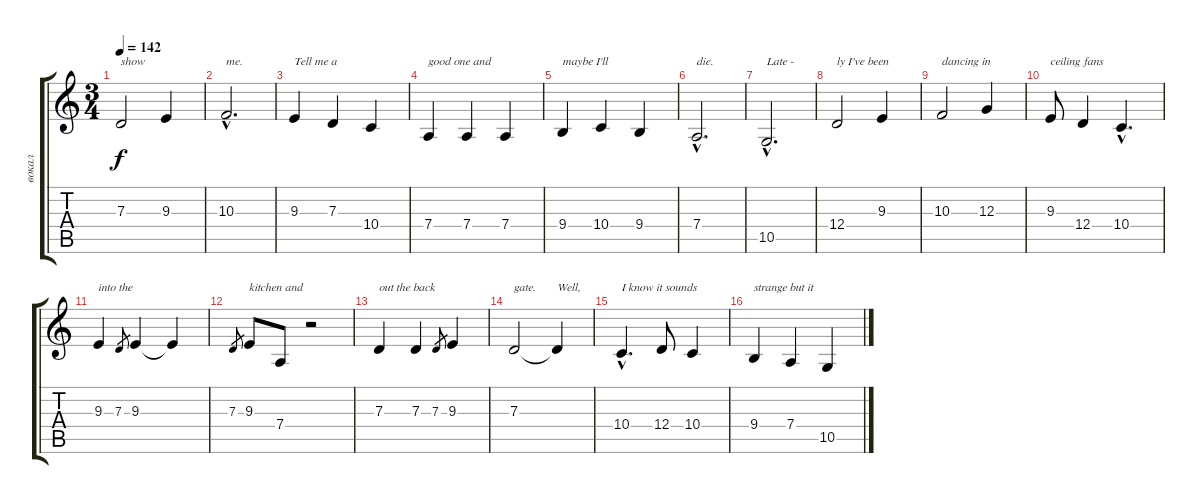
\track ("вокал" "вокал") {instrument lead2sawtooth}
\staff {score tabs}
\tuning (E4 B3 G3 D3 A2 E2) {hide}
\ts (3 4)
\tempo 142
\clef g2
\ks c
7.3.2{txt "show" dy f} 9.3.4 |
10.3{hac}.2{d txt "me."} |
9.3.4{txt "Tell me a"} 7.3.4 10.4.4 |
7.4.4{txt "good one and"} 7.4.4 7.4.4 |
9.4.4{txt "maybe I'll"} 10.4.4 9.4.4 |
7.4{hac}.2{d txt "die."} |
10.5{hac}.2{d txt "Late -"} |
12.4.2{txt "ly I've been"} 9.3.4 |
10.3.2{txt "dancing in"} 12.3.4 |
9.3.8{txt "ceiling fans"} 12.4.4 10.4{hac}.4{d} |
9.3.4{txt "into the"} 7.3.8{gr} 9.3.4 9.3{t}.4 |
7.3.8{gr} 9.3.8{txt "kitchen and"} 7.4.8 r.2 |
7.3.4{txt "out the back"} 7.3.4 7.3.8{gr} 9.3.4 |
7.3.2{txt "gate."} 7.3{t}.4{txt "Well, "} |
10.4{hac}.4{d txt "I know it sounds"} 12.4.8 10.4.4 |
9.4.4{txt "strange but it"} 7.4.4 10.5.4
